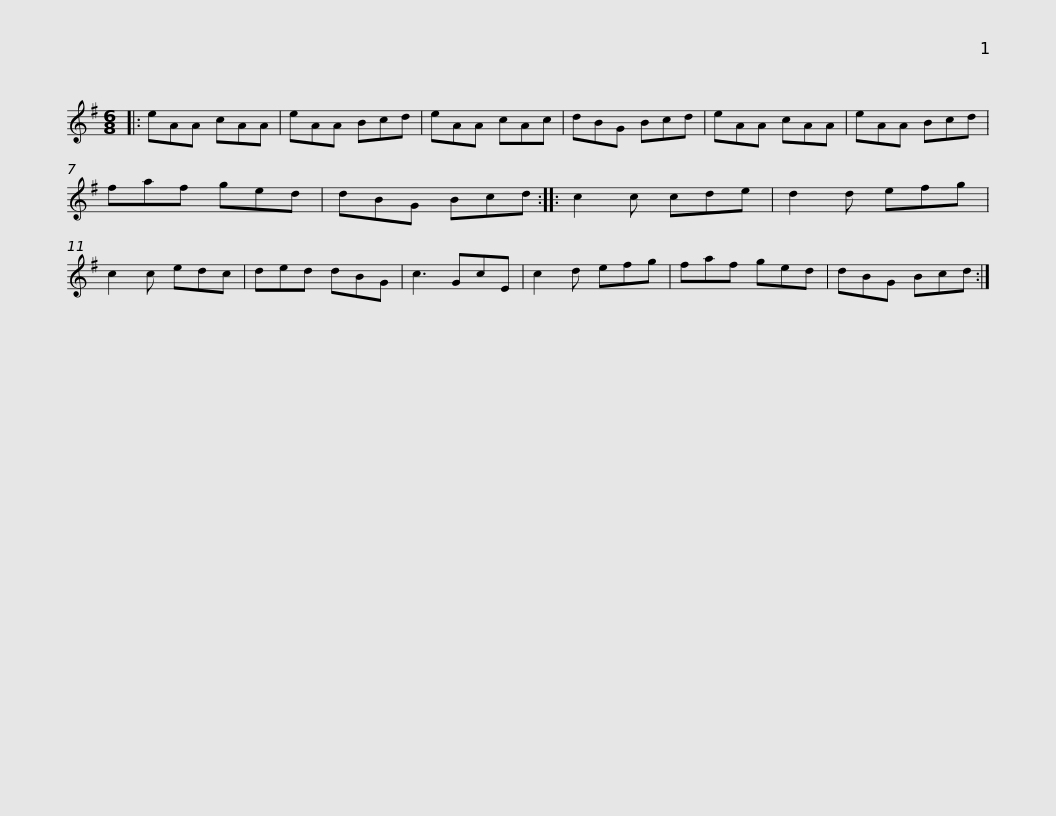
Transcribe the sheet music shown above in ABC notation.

X:1
L:1/8
M:6/8
I:linebreak $
K:G
V:1 treble
V:1
|: eAA cAA | eAA Bcd | eAA cAc | dBG Bcd | eAA cAA | %5
 eAA Bcd | faf ged |$ dBG Bcd :: c2 c cde | d2 d efg | %10
 c2 c edc | ded dBG | c3 GcE | c2 d efg | faf ged |$ %15
 dBG Bcd :| %16
